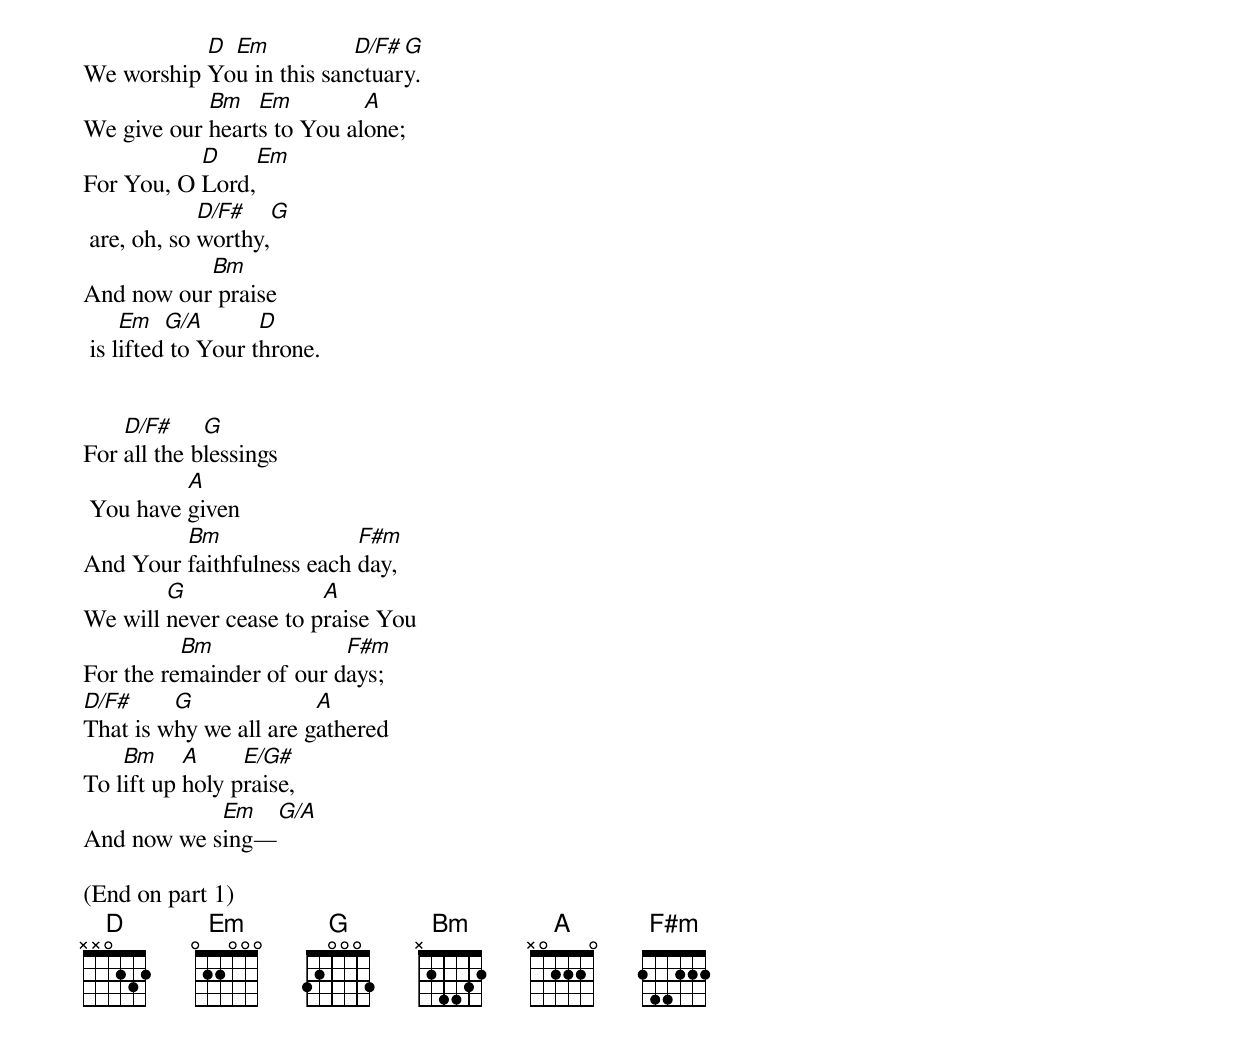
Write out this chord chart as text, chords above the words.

           D Em           D/F# G
We worship You in this sanctuary.
            Bm   Em         A
We give our hearts to You alone;
           D    Em
For You, O Lord,
             D/F#   G
 are, oh, so worthy,
           Bm
And now our praise
     Em   G/A       D
 is lifted to Your throne.


    D/F#     G
For all the blessings
          A
 You have given
         Bm                F#m
And Your faithfulness each day,
        G               A
We will never cease to praise You
          Bm              F#m
For the remainder of our days;
D/F#     G              A
That is why we all are gathered
    Bm     A     E/G#
To lift up holy praise,
            Em   G/A
And now we sing—

(End on part 1)
